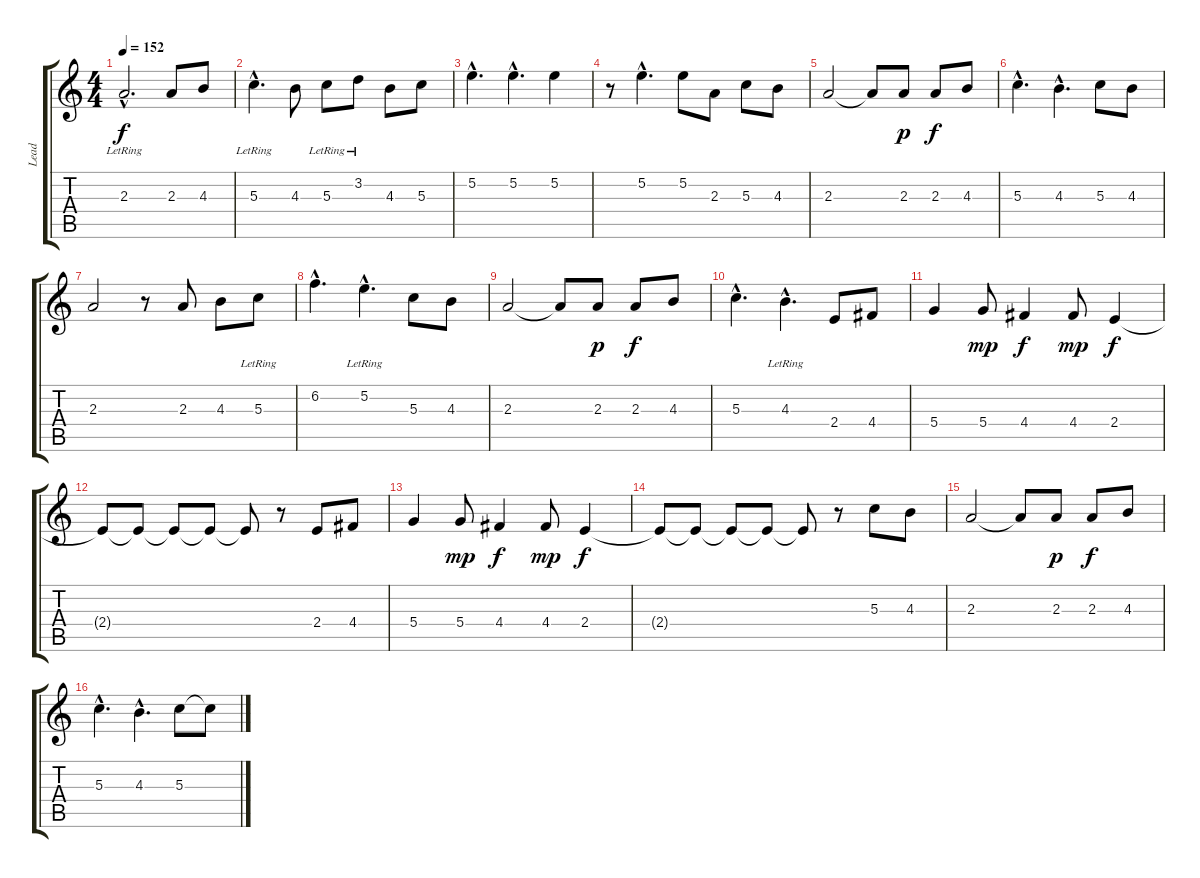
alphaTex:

\track ("Lead" "Lead") {instrument acousticguitarsteel}
\staff {score tabs}
\tuning (E4 B3 G3 D3 A2 E2) {hide}
\ts (4 4)
\tempo 152
\clef g2
\ks c
2.3{hac lr}.2{d dy f} 2.3.8 4.3.8 |
5.3{hac lr}.4{d} 4.3.8 5.3{lr}.8 3.2{lr}.8 4.3.8 5.3.8 |
5.2{hac}.4{d} 5.2{hac}.4{d} 5.2.4 |
r.8 5.2{hac}.4{d} 5.2.8 2.3.8 5.3.8 4.3.8 |
2.3.2 2.3{t}.8 2.3.8{dy p} 2.3.8{dy f} 4.3.8 |
5.3{hac}.4{d} 4.3{hac}.4{d} 5.3.8 4.3.8 |
2.3.2 r.8 2.3.8 4.3.8 5.3{lr}.8 |
6.2{hac}.4{d} 5.2{hac lr}.4{d} 5.3.8 4.3.8 |
2.3.2 2.3{t}.8 2.3.8{dy p} 2.3.8{dy f} 4.3.8 |
5.3{hac}.4{d} 4.3{hac lr}.4{d} 2.4.8 4.4.8 |
5.4.4 5.4.8{dy mp} 4.4.4{dy f} 4.4.8{dy mp} 2.4.4{dy f} |
2.4{t}.8 2.4{t}.8 2.4{t}.8 2.4{t}.8 2.4{t}.8 r.8 2.4.8 4.4.8 |
5.4.4 5.4.8{dy mp} 4.4.4{dy f} 4.4.8{dy mp} 2.4.4{dy f} |
2.4{t}.8 2.4{t}.8 2.4{t}.8 2.4{t}.8 2.4{t}.8 r.8 5.3.8 4.3.8 |
2.3.2 2.3{t}.8 2.3.8{dy p} 2.3.8{dy f} 4.3.8 |
5.3{hac}.4{d} 4.3{hac}.4{d} 5.3.8 5.3{t}.8
